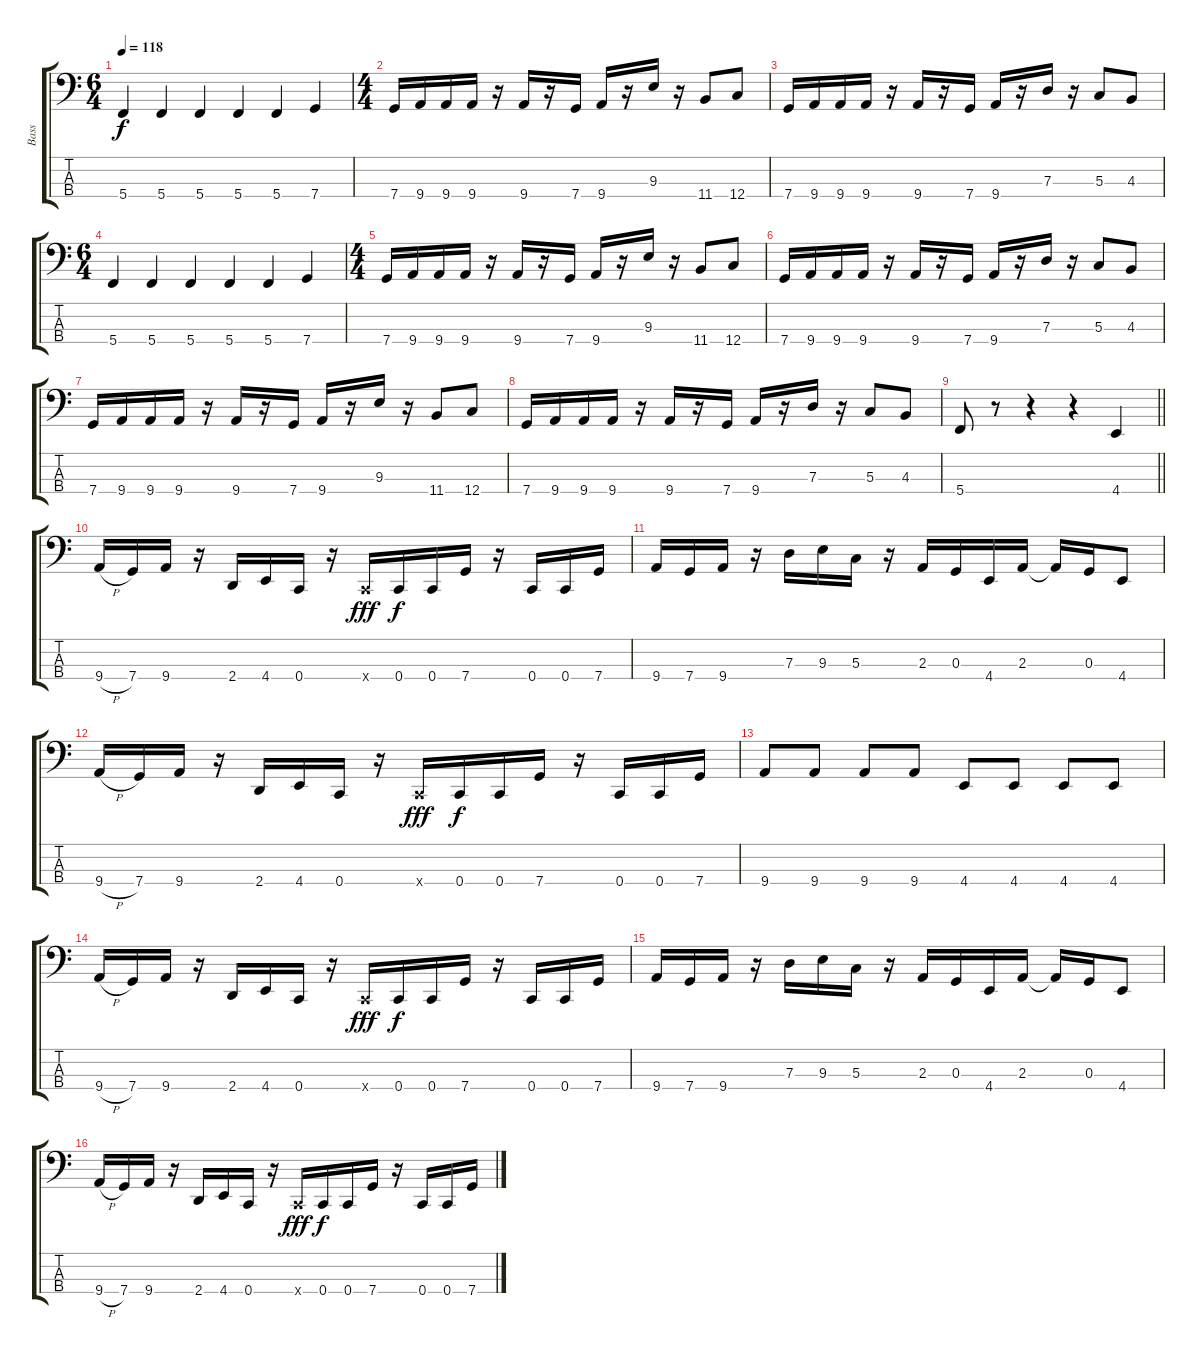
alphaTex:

\track ("Bass" "Bass") {instrument electricbasspick}
\staff {score tabs}
\tuning (F2 C2 G1 C1) {hide}
\ts (6 4)
\tempo 118
\clef f4
\ks c
5.4.4{dy f} 5.4.4 5.4.4 5.4.4 5.4.4 7.4.4 |
\ts (4 4)
7.4.16 9.4.16 9.4.16 9.4.16 r.16 9.4.16 r.16 7.4.16 9.4.16 r.16 9.3.16 r.16 11.4.8 12.4.8 |
7.4.16 9.4.16 9.4.16 9.4.16 r.16 9.4.16 r.16 7.4.16 9.4.16 r.16 7.3.16 r.16 5.3.8 4.3.8 |
\ts (6 4)
5.4.4 5.4.4 5.4.4 5.4.4 5.4.4 7.4.4 |
\ts (4 4)
7.4.16 9.4.16 9.4.16 9.4.16 r.16 9.4.16 r.16 7.4.16 9.4.16 r.16 9.3.16 r.16 11.4.8 12.4.8 |
7.4.16 9.4.16 9.4.16 9.4.16 r.16 9.4.16 r.16 7.4.16 9.4.16 r.16 7.3.16 r.16 5.3.8 4.3.8 |
7.4.16 9.4.16 9.4.16 9.4.16 r.16 9.4.16 r.16 7.4.16 9.4.16 r.16 9.3.16 r.16 11.4.8 12.4.8 |
7.4.16 9.4.16 9.4.16 9.4.16 r.16 9.4.16 r.16 7.4.16 9.4.16 r.16 7.3.16 r.16 5.3.8 4.3.8 |
\barLineRight lightlight
5.4.8 r.8 r.4 r.4 4.4.4 |
9.4{h}.16 7.4.16 9.4.16 r.16 2.4.16 4.4.16 0.4.16 r.16 0.4{x}.16{dy fff} 0.4.16{dy f} 0.4.16 7.4.16 r.16 0.4.16 0.4.16 7.4.16 |
9.4.16 7.4.16 9.4.16 r.16 7.3.16 9.3.16 5.3.16 r.16 2.3.16 0.3.16 4.4.16 2.3.16 2.3{t}.16 0.3.16 4.4.8 |
9.4{h}.16 7.4.16 9.4.16 r.16 2.4.16 4.4.16 0.4.16 r.16 0.4{x}.16{dy fff} 0.4.16{dy f} 0.4.16 7.4.16 r.16 0.4.16 0.4.16 7.4.16 |
9.4.8 9.4.8 9.4.8 9.4.8 4.4.8 4.4.8 4.4.8 4.4.8 |
9.4{h}.16 7.4.16 9.4.16 r.16 2.4.16 4.4.16 0.4.16 r.16 0.4{x}.16{dy fff} 0.4.16{dy f} 0.4.16 7.4.16 r.16 0.4.16 0.4.16 7.4.16 |
9.4.16 7.4.16 9.4.16 r.16 7.3.16 9.3.16 5.3.16 r.16 2.3.16 0.3.16 4.4.16 2.3.16 2.3{t}.16 0.3.16 4.4.8 |
9.4{h}.16 7.4.16 9.4.16 r.16 2.4.16 4.4.16 0.4.16 r.16 0.4{x}.16{dy fff} 0.4.16{dy f} 0.4.16 7.4.16 r.16 0.4.16 0.4.16 7.4.16
